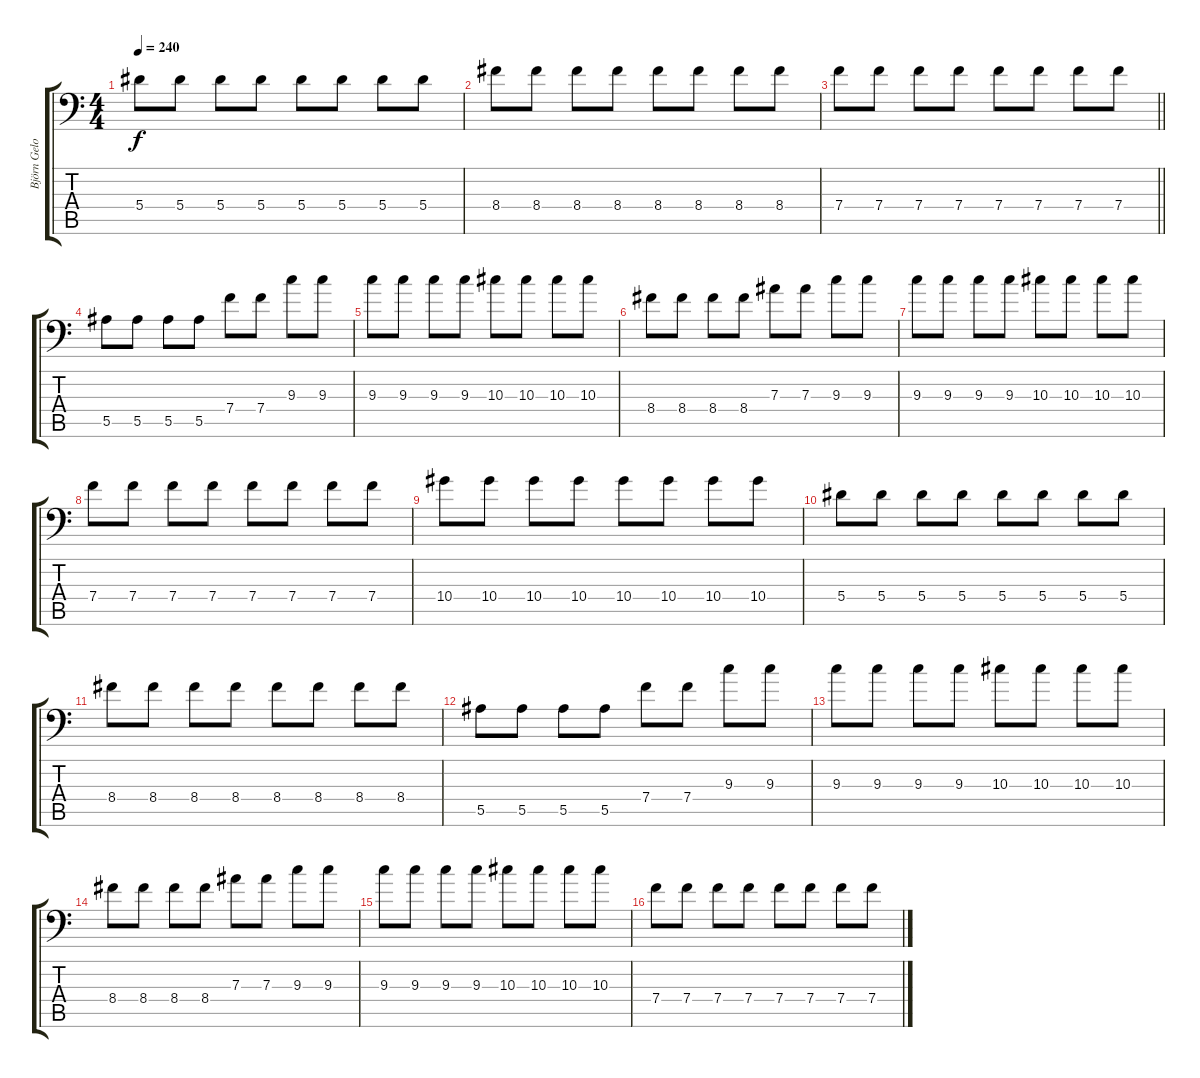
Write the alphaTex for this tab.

\track ("Björn Gelotte" "Björn Gelo") {instrument distortionguitar}
\staff {score tabs}
\tuning (C4 G3 Eb3 Bb2 F2 Bb1) {hide}
\ts (4 4)
\tempo 240
\clef f4
\ks c
5.4.8{dy f} 5.4.8 5.4.8 5.4.8 5.4.8 5.4.8 5.4.8 5.4.8 |
8.4.8 8.4.8 8.4.8 8.4.8 8.4.8 8.4.8 8.4.8 8.4.8 |
\barLineRight lightlight
7.4.8 7.4.8 7.4.8 7.4.8 7.4.8 7.4.8 7.4.8 7.4.8 |
\section ("" "")
5.5.8{balance 8} 5.5.8 5.5.8 5.5.8 7.4.8 7.4.8 9.3.8 9.3.8 |
9.3.8 9.3.8 9.3.8 9.3.8 10.3.8 10.3.8 10.3.8 10.3.8 |
8.4.8 8.4.8 8.4.8 8.4.8 7.3.8 7.3.8 9.3.8 9.3.8 |
9.3.8 9.3.8 9.3.8 9.3.8 10.3.8 10.3.8 10.3.8 10.3.8 |
7.4.8 7.4.8 7.4.8 7.4.8 7.4.8 7.4.8 7.4.8 7.4.8 |
10.4.8 10.4.8 10.4.8 10.4.8 10.4.8 10.4.8 10.4.8 10.4.8 |
5.4.8 5.4.8 5.4.8 5.4.8 5.4.8 5.4.8 5.4.8 5.4.8 |
8.4.8 8.4.8 8.4.8 8.4.8 8.4.8 8.4.8 8.4.8 8.4.8 |
5.5.8 5.5.8 5.5.8 5.5.8 7.4.8 7.4.8 9.3.8 9.3.8 |
9.3.8 9.3.8 9.3.8 9.3.8 10.3.8 10.3.8 10.3.8 10.3.8 |
8.4.8 8.4.8 8.4.8 8.4.8 7.3.8 7.3.8 9.3.8 9.3.8 |
9.3.8 9.3.8 9.3.8 9.3.8 10.3.8 10.3.8 10.3.8 10.3.8 |
7.4.8 7.4.8 7.4.8 7.4.8 7.4.8 7.4.8 7.4.8 7.4.8
